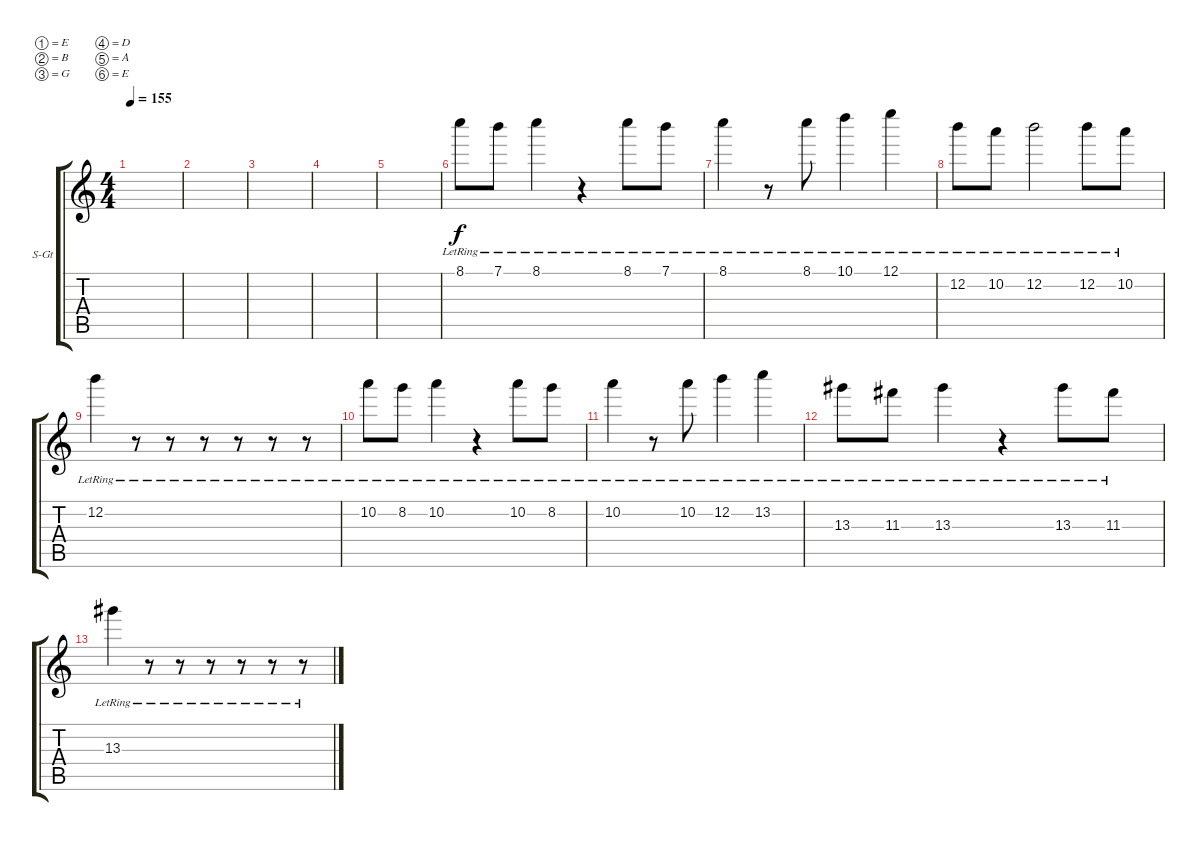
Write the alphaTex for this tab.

\defaultSystemsLayout 4
\bracketExtendMode groupsimilarinstruments
\firstSystemTrackNameOrientation horizontal
\otherSystemsTrackNameOrientation horizontal
\track ("Steel Guitar" "S-Gt") {instrument acousticguitarsteel}
\staff {score tabs}
\tuning (E5 B4 G4 D4 A3 E3)
\ts (4 4)
\tempo 155
\clef g2
\ks c
|
|
|
|
|
8.1{lr}.8 7.1{lr}.8 8.1{lr}.4 r.4 8.1{lr}.8 7.1{lr}.8 |
8.1{lr}.4 r.8 8.1{lr}.8 10.1{lr}.4 12.1{lr}.4 |
12.2{lr}.8 10.2{lr}.8 12.2{lr}.2 12.2{lr}.8 10.2{lr}.8 |
12.2{lr}.4 r.8 r.8 r.8 r.8 r.8 r.8 |
10.2{lr}.8 8.2{lr}.8 10.2{lr}.4 r.4 10.2{lr}.8 8.2{lr}.8 |
10.2{lr}.4 r.8 10.2{lr}.8 12.2{lr}.4 13.2{lr}.4 |
13.3{lr}.8 11.3{lr}.8 13.3{lr}.4 r.4 13.3{lr}.8 11.3{lr}.8 |
13.3{lr}.4 r.8 r.8 r.8 r.8 r.8 r.8
